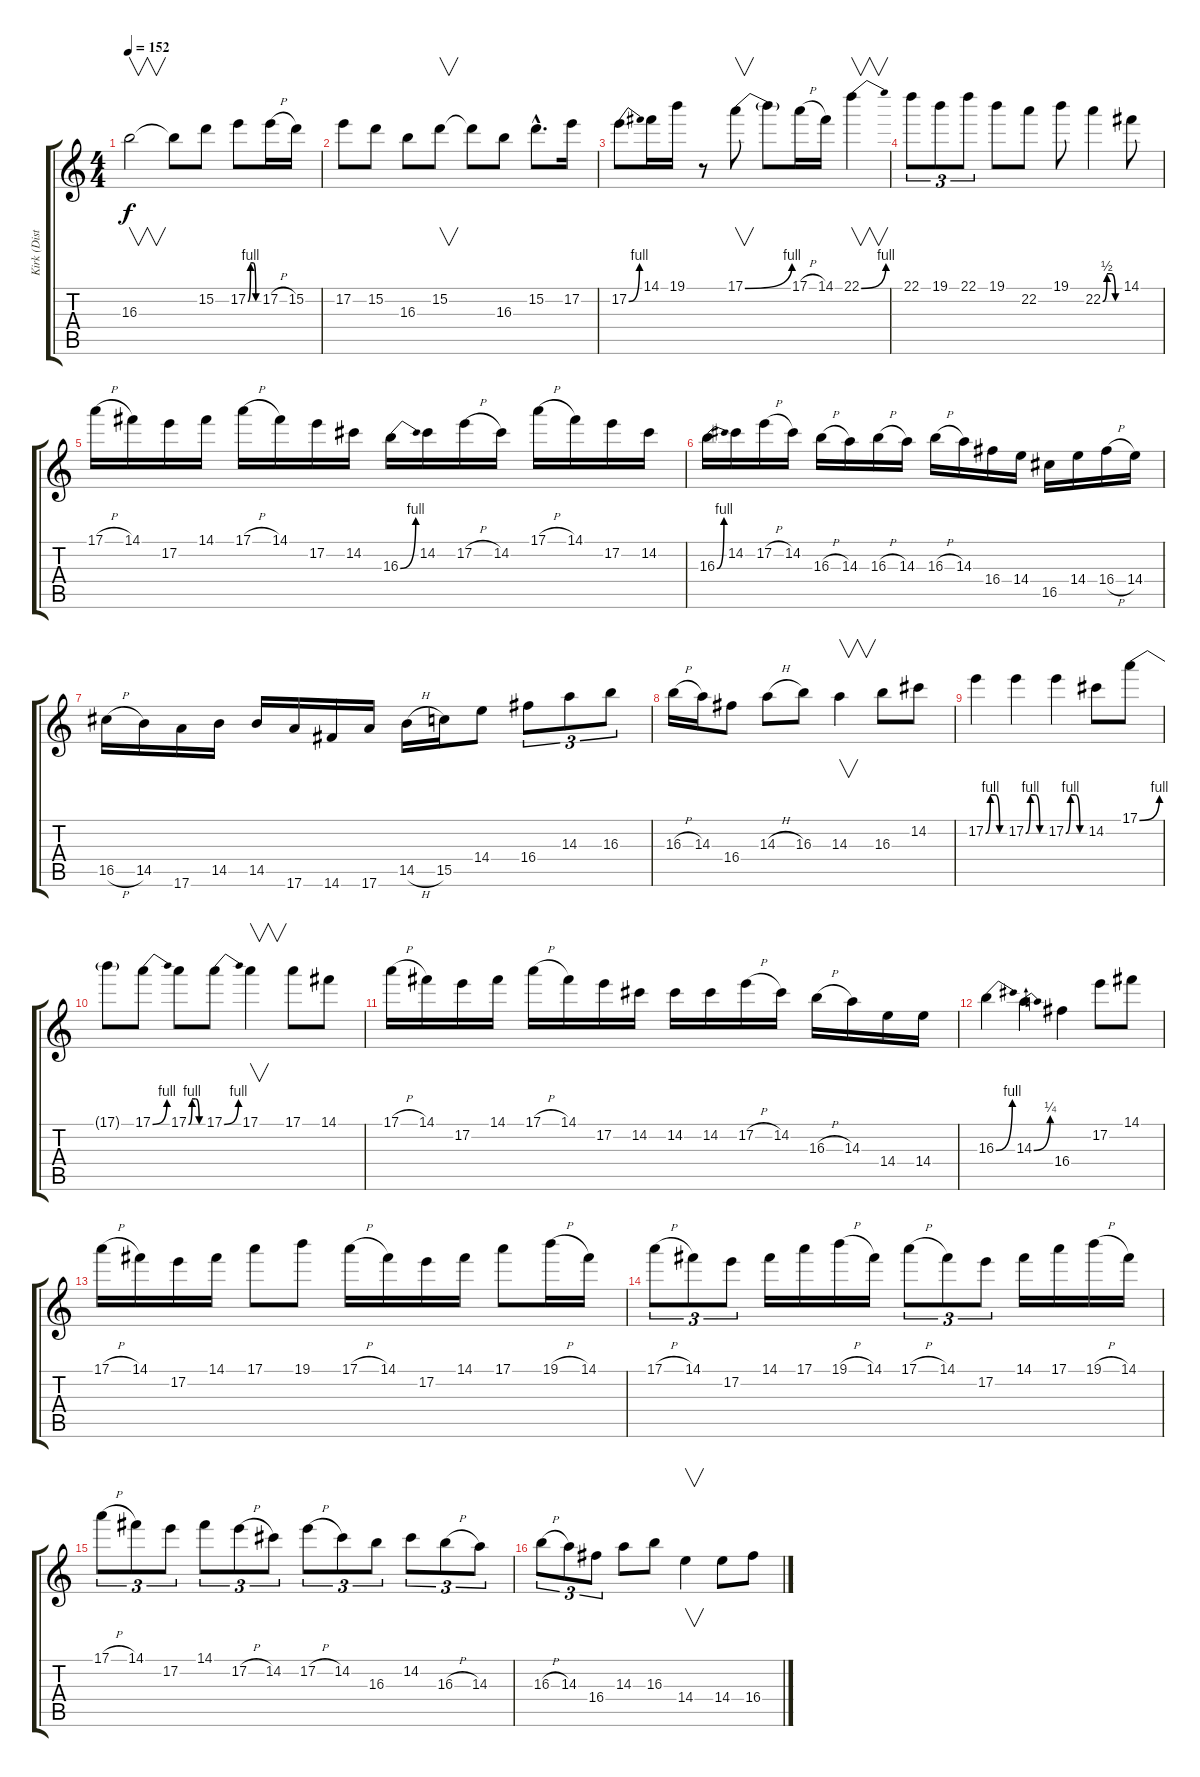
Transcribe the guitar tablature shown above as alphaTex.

\track ("Kirk (Disto Gtr)" "Kirk (Dist") {instrument distortionguitar}
\staff {score tabs}
\tuning (E4 B3 G3 D3 A2 E2) {hide}
\ts (4 4)
\tempo 152
\clef g2
\ks c
16.3.2{v dy f} 16.3{t}.8 15.2.8 17.2{be (custom 0 0 15 4 30 4 45 0 60 0)}.8 17.2{h}.16 15.2.16 |
17.2.8 15.2.8 16.3.8 15.2.8{v} 15.2{t}.8 16.3.8 15.2{hac}.8{d} 17.2.16 |
17.2{be (bend 0 0 60 4)}.8 14.1.16 19.1.16 r.8 17.1{be (bend 0 0 60 4)}.8{v} 17.1{t}.8 17.1{h}.16 14.1.16 22.1{be (bend 0 0 60 4)}.4{v} |
22.1.8{tu (3 2)} 19.1.8{tu (3 2)} 22.1.8{tu (3 2)} 19.1.8 22.2.8 19.1.8 22.2{be (custom 0 0 15 2 30 2 45 0 60 0)}.4 14.1.8 |
17.1{h}.16 14.1.16 17.2.16 14.1.16 17.1{h}.16 14.1.16 17.2.16 14.2.16 16.3{be (bend 0 0 60 4)}.16 14.2.16 17.2{h}.16 14.2.16 17.1{h}.16 14.1.16 17.2.16 14.2.16 |
16.3{be (bend 0 0 60 4)}.16 14.2.16 17.2{h}.16 14.2.16 16.3{h}.16 14.3.16 16.3{h}.16 14.3.16 16.3{h}.16 14.3.16 16.4.16 14.4.16 16.5.16 14.4.16 16.4{h}.16 14.4.16 |
16.5{h}.16 14.5.16 17.6.16 14.5.16 14.5.16 17.6.16 14.6.16 17.6.16 14.5{h}.16 15.5.16 14.4.8 16.4.8{tu (3 2)} 14.3.8{tu (3 2)} 16.3.8{tu (3 2)} |
16.3{h}.16 14.3.16 16.4.8 14.3{h}.8 16.3.8 14.3.4{v} 16.3.8 14.2.8 |
17.2{be (custom 0 0 15 4 30 4 45 0 60 0)}.4 17.2{be (custom 0 0 15 4 30 4 45 0 60 0)}.4 17.2{be (custom 0 0 15 4 30 4 45 0 60 0)}.4 14.2.8 17.1{be (bend 0 0 60 4)}.8 |
17.1{t}.8 17.1{be (bend 0 0 60 4)}.8 17.1{be (custom 0 0 15 4 30 4 45 0 60 0)}.8 17.1{be (bend 0 0 60 4)}.8 17.1.4{v} 17.1.8 14.1.8 |
17.1{h}.16 14.1.16 17.2.16 14.1.16 17.1{h}.16 14.1.16 17.2.16 14.2.16 14.2.16 14.2.16 17.2{h}.16 14.2.16 16.3{h}.16 14.3.16 14.4.16 14.4.16 |
16.3{be (bend 0 0 60 4)}.4 14.3{be (bend 0 0 60 1)}.4 16.4.4 17.2.8 14.1.8 |
17.1{h}.16 14.1.16 17.2.16 14.1.16 17.1.8 19.1.8 17.1{h}.16 14.1.16 17.2.16 14.1.16 17.1.8 19.1{h}.16 14.1.16 |
17.1{h}.8{tu (3 2)} 14.1.8{tu (3 2)} 17.2.8{tu (3 2)} 14.1.16 17.1.16 19.1{h}.16 14.1.16 17.1{h}.8{tu (3 2)} 14.1.8{tu (3 2)} 17.2.8{tu (3 2)} 14.1.16 17.1.16 19.1{h}.16 14.1.16 |
17.1{h}.8{tu (3 2)} 14.1.8{tu (3 2)} 17.2.8{tu (3 2)} 14.1.8{tu (3 2)} 17.2{h}.8{tu (3 2)} 14.2.8{tu (3 2)} 17.2{h}.8{tu (3 2)} 14.2.8{tu (3 2)} 16.3.8{tu (3 2)} 14.2.8{tu (3 2)} 16.3{h}.8{tu (3 2)} 14.3.8{tu (3 2)} |
16.3{h}.8{tu (3 2)} 14.3.8{tu (3 2)} 16.4.8{tu (3 2)} 14.3.8 16.3.8 14.4.4{v} 14.4.8 16.4.8
